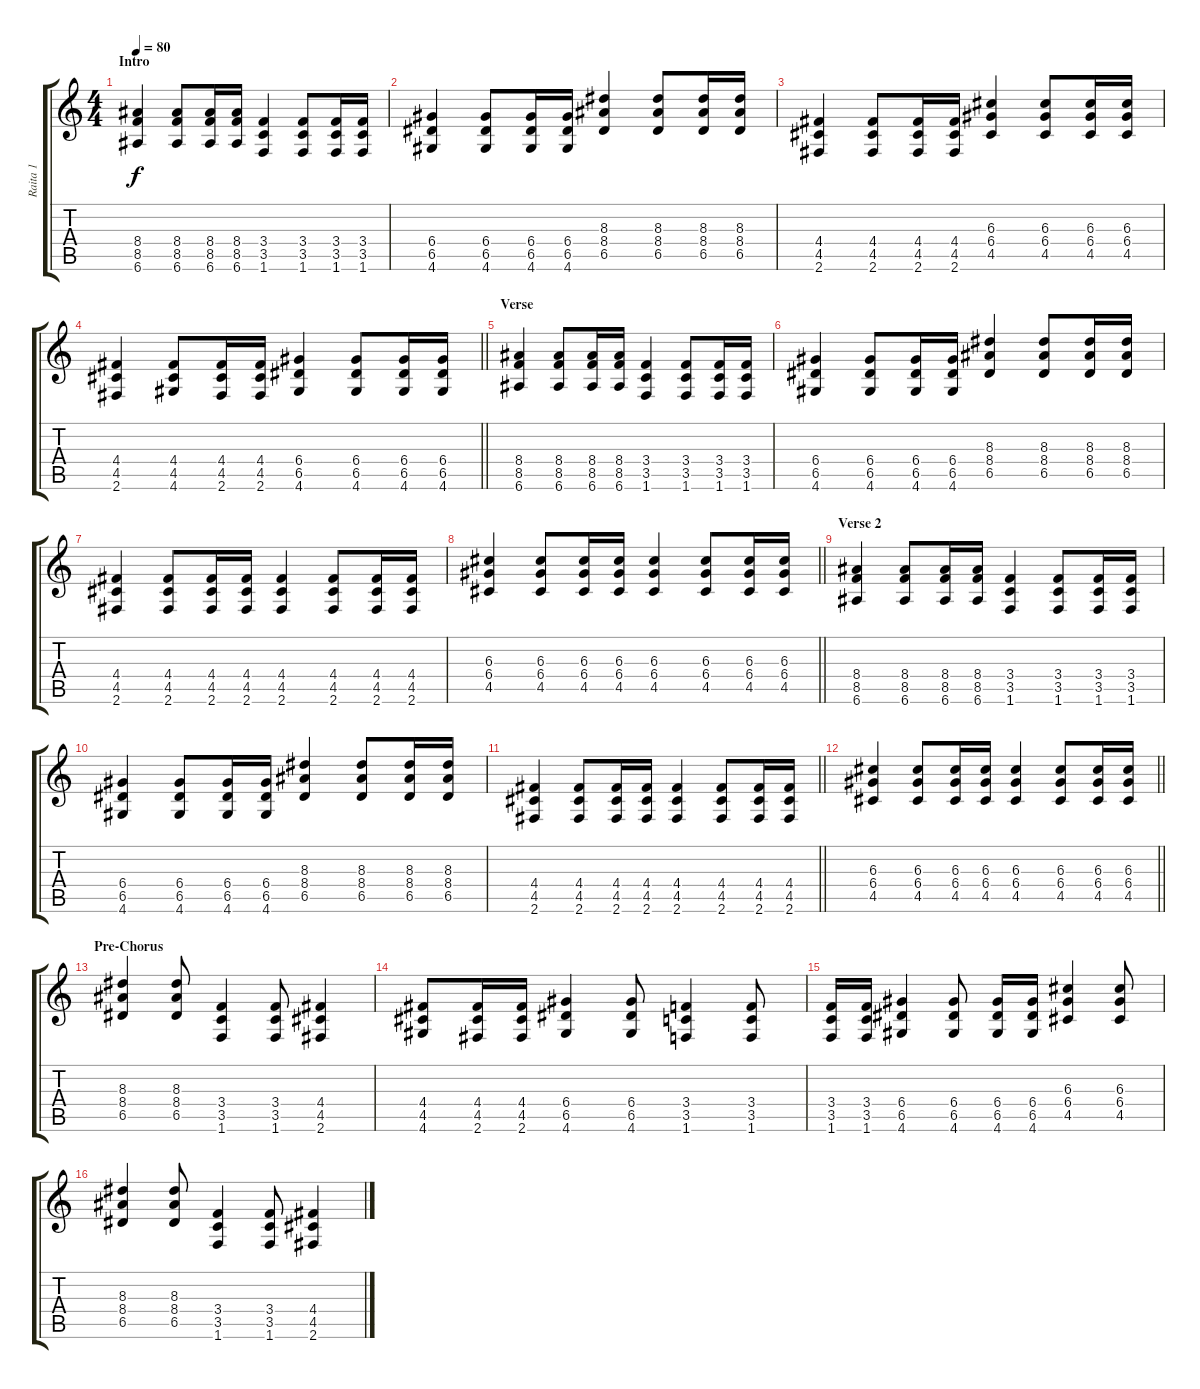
\track ("Raita 1" "Raita 1") {instrument acousticguitarsteel}
\staff {score tabs}
\tuning (E4 B3 G3 D3 A2 E2) {hide}
\ts (4 4)
\section ("" "Intro")
\tempo 80
\clef g2
\ks c
(8.4 8.5 6.6).4{dy f instrument acousticguitarsteel} (8.4 8.5 6.6).8 (8.4 8.5 6.6).16 (8.4 8.5 6.6).16 (3.4 3.5 1.6).4 (3.4 3.5 1.6).8 (3.4 3.5 1.6).16 (3.4 3.5 1.6).16 |
(6.4 6.5 4.6).4 (6.4 6.5 4.6).8 (6.4 6.5 4.6).16 (6.4 6.5 4.6).16 (8.3 8.4 6.5).4 (8.3 8.4 6.5).8 (8.3 8.4 6.5).16 (8.3 8.4 6.5).16 |
(4.4 4.5 2.6).4 (4.4 4.5 2.6).8 (4.4 4.5 2.6).16 (4.4 4.5 2.6).16 (6.3 6.4 4.5).4 (6.3 6.4 4.5).8 (6.3 6.4 4.5).16 (6.3 6.4 4.5).16 |
\barLineRight lightlight
(4.4 4.5 2.6).4 (4.4 4.5 4.6).8 (4.4 4.5 2.6).16 (4.4 4.5 2.6).16 (6.4 6.5 4.6).4 (6.4 6.5 4.6).8 (6.4 6.5 4.6).16 (6.4 6.5 4.6).16 |
\section ("" "Verse")
(8.4 8.5 6.6).4 (8.4 8.5 6.6).8 (8.4 8.5 6.6).16 (8.4 8.5 6.6).16 (3.4 3.5 1.6).4 (3.4 3.5 1.6).8 (3.4 3.5 1.6).16 (3.4 3.5 1.6).16 |
(6.4 6.5 4.6).4 (6.4 6.5 4.6).8 (6.4 6.5 4.6).16 (6.4 6.5 4.6).16 (8.3 8.4 6.5).4 (8.3 8.4 6.5).8 (8.3 8.4 6.5).16 (8.3 8.4 6.5).16 |
(4.4 4.5 2.6).4 (4.4 4.5 2.6).8 (4.4 4.5 2.6).16 (4.4 4.5 2.6).16 (4.4 4.5 2.6).4 (4.4 4.5 2.6).8 (4.4 4.5 2.6).16 (4.4 4.5 2.6).16 |
\barLineRight lightlight
(6.3 6.4 4.5).4 (6.3 6.4 4.5).8 (6.3 6.4 4.5).16 (6.3 6.4 4.5).16 (6.3 6.4 4.5).4 (6.3 6.4 4.5).8 (6.3 6.4 4.5).16 (6.3 6.4 4.5).16 |
\section ("" "Verse 2")
(8.4 8.5 6.6).4 (8.4 8.5 6.6).8 (8.4 8.5 6.6).16 (8.4 8.5 6.6).16 (3.4 3.5 1.6).4 (3.4 3.5 1.6).8 (3.4 3.5 1.6).16 (3.4 3.5 1.6).16 |
(6.4 6.5 4.6).4 (6.4 6.5 4.6).8 (6.4 6.5 4.6).16 (6.4 6.5 4.6).16 (8.3 8.4 6.5).4 (8.3 8.4 6.5).8 (8.3 8.4 6.5).16 (8.3 8.4 6.5).16 |
\barLineRight lightlight
(4.4 4.5 2.6).4 (4.4 4.5 2.6).8 (4.4 4.5 2.6).16 (4.4 4.5 2.6).16 (4.4 4.5 2.6).4 (4.4 4.5 2.6).8 (4.4 4.5 2.6).16 (4.4 4.5 2.6).16 |
\section ("" "")
\barLineRight lightlight
(6.3 6.4 4.5).4 (6.3 6.4 4.5).8 (6.3 6.4 4.5).16 (6.3 6.4 4.5).16 (6.3 6.4 4.5).4 (6.3 6.4 4.5).8 (6.3 6.4 4.5).16 (6.3 6.4 4.5).16 |
\section ("" "Pre-Chorus")
(8.3 8.4 6.5).4 (8.3 8.4 6.5).8 (3.4 3.5 1.6).4 (3.4 3.5 1.6).8 (4.4 4.5 2.6).4 |
(4.4 4.5 4.6).8 (4.4 4.5 2.6).16 (4.4 4.5 2.6).16 (6.4 6.5 4.6).4 (6.4 6.5 4.6).8 (3.4 3.5 1.6).4 (3.4 3.5 1.6).8 |
(3.4 3.5 1.6).16 (3.4 3.5 1.6).16 (6.4 6.5 4.6).4 (6.4 6.5 4.6).8 (6.4 6.5 4.6).16 (6.4 6.5 4.6).16 (6.3 6.4 4.5).4 (6.3 6.4 4.5).8 |
(8.3 8.4 6.5).4 (8.3 8.4 6.5).8 (3.4 3.5 1.6).4 (3.4 3.5 1.6).8 (4.4 4.5 2.6).4
